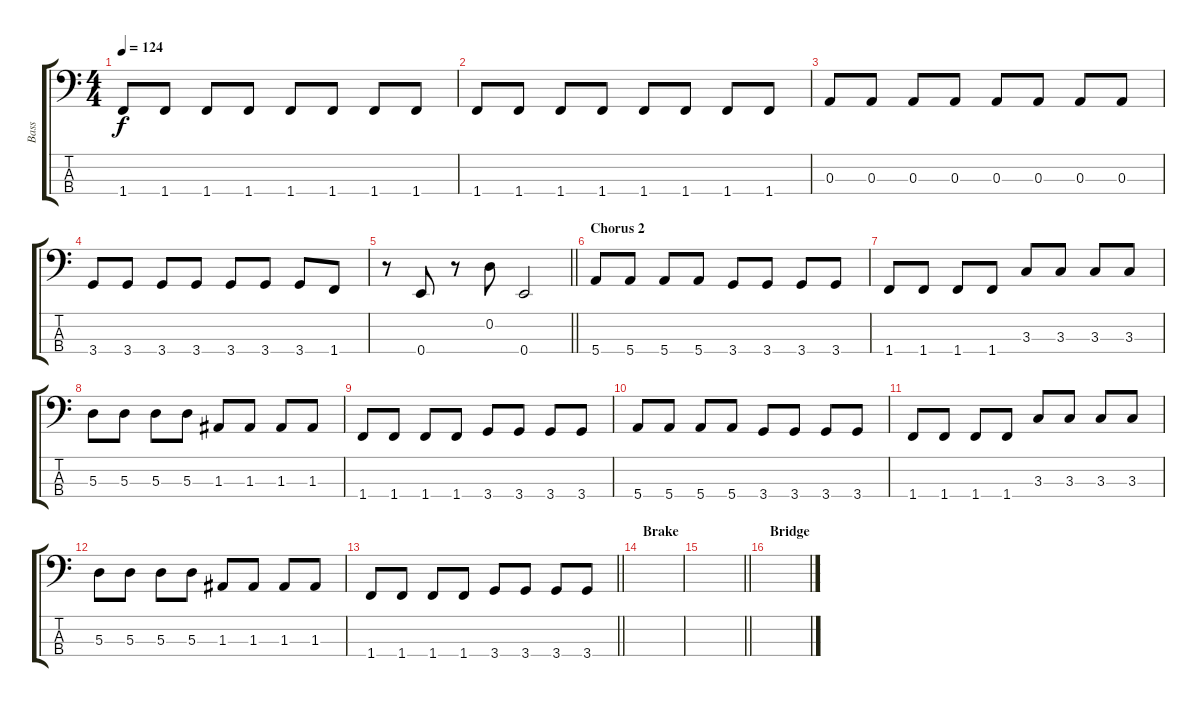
\track ("Bass" "Bass") {instrument slapbass2}
\staff {score tabs}
\tuning (G2 D2 A1 E1) {hide}
\ts (4 4)
\tempo 124
\clef f4
\ks c
1.4.8{dy f} 1.4.8 1.4.8 1.4.8 1.4.8 1.4.8 1.4.8 1.4.8 |
1.4.8 1.4.8 1.4.8 1.4.8 1.4.8 1.4.8 1.4.8 1.4.8 |
0.3.8 0.3.8 0.3.8 0.3.8 0.3.8 0.3.8 0.3.8 0.3.8 |
3.4.8 3.4.8 3.4.8 3.4.8 3.4.8 3.4.8 3.4.8 1.4.8 |
\barLineRight lightlight
r.8 0.4.8 r.8 0.2.8 0.4.2 |
\section ("" "Chorus 2")
5.4.8 5.4.8 5.4.8 5.4.8 3.4.8 3.4.8 3.4.8 3.4.8 |
1.4.8 1.4.8 1.4.8 1.4.8 3.3.8 3.3.8 3.3.8 3.3.8 |
5.3.8 5.3.8 5.3.8 5.3.8 1.3.8 1.3.8 1.3.8 1.3.8 |
1.4.8 1.4.8 1.4.8 1.4.8 3.4.8 3.4.8 3.4.8 3.4.8 |
5.4.8 5.4.8 5.4.8 5.4.8 3.4.8 3.4.8 3.4.8 3.4.8 |
1.4.8 1.4.8 1.4.8 1.4.8 3.3.8 3.3.8 3.3.8 3.3.8 |
5.3.8 5.3.8 5.3.8 5.3.8 1.3.8 1.3.8 1.3.8 1.3.8 |
\barLineRight lightlight
1.4.8 1.4.8 1.4.8 1.4.8 3.4.8 3.4.8 3.4.8 3.4.8 |
\section ("" "Brake")
|
\barLineRight lightlight
|
\section ("" "Bridge")
